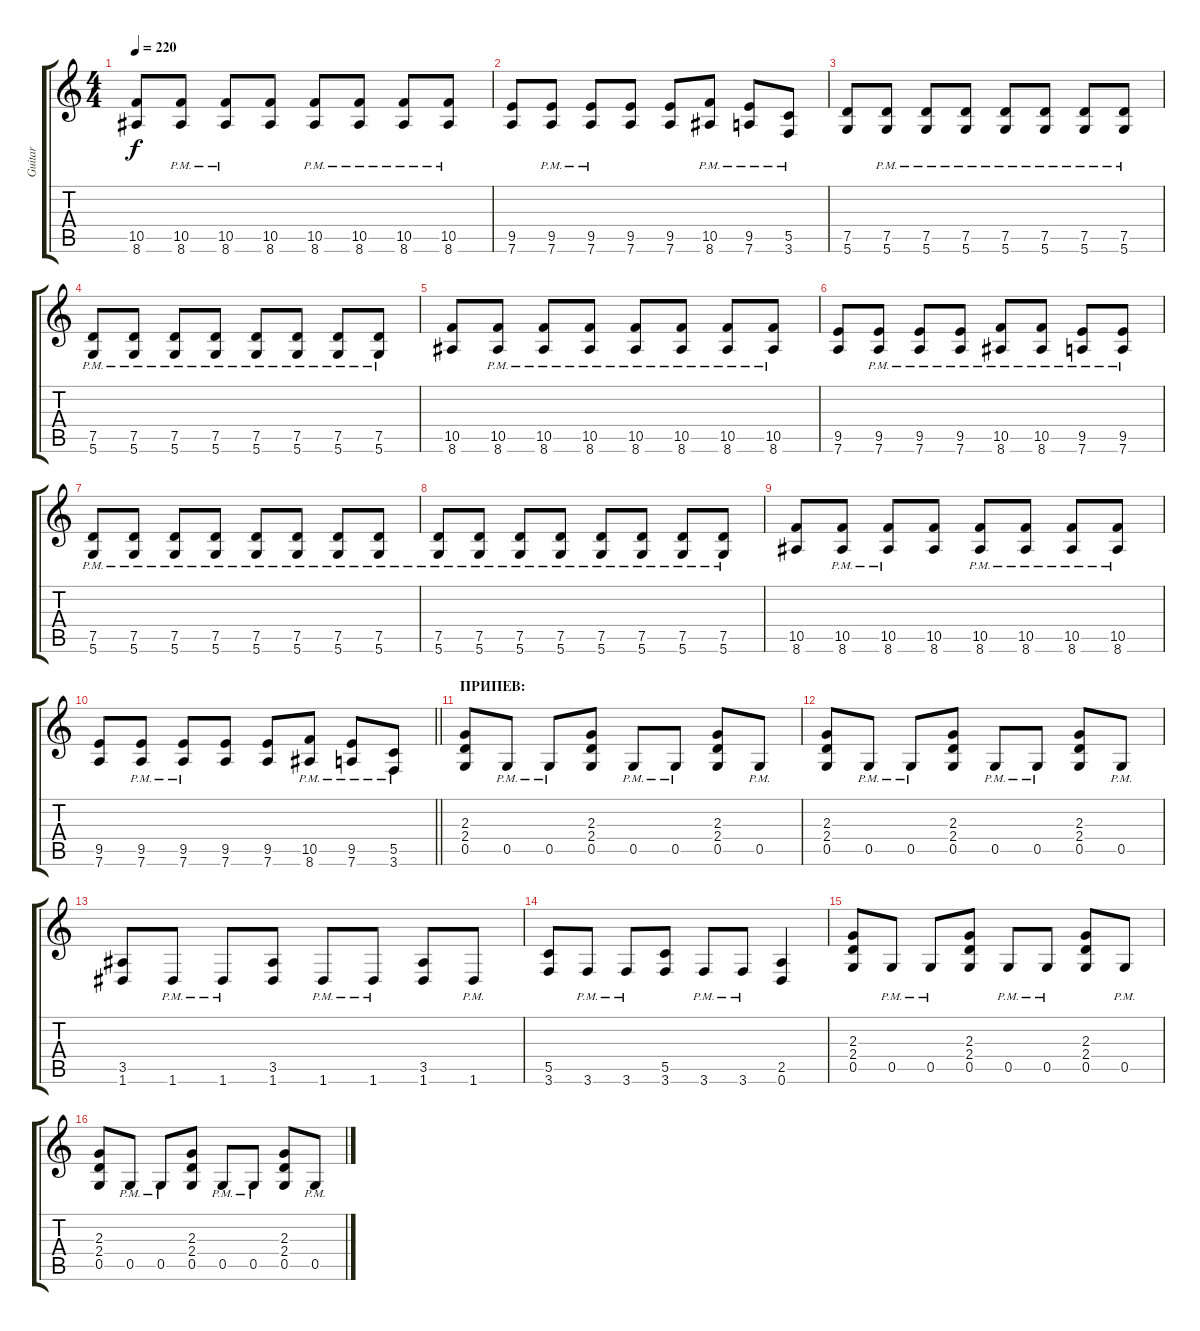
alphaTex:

\track ("Guitar" "Guitar") {instrument distortionguitar}
\staff {score tabs}
\tuning (D4 A3 F3 C3 G2 D2) {hide}
\ts (4 4)
\tempo 220
\clef g2
\ks c
(10.5 8.6).8{dy f} (10.5{pm} 8.6{pm}).8 (10.5{pm} 8.6{pm}).8 (10.5 8.6).8 (10.5{pm} 8.6{pm}).8 (10.5{pm} 8.6{pm}).8 (10.5{pm} 8.6{pm}).8 (10.5{pm} 8.6{pm}).8 |
(9.5 7.6).8 (9.5{pm} 7.6{pm}).8 (9.5{pm} 7.6{pm}).8 (9.5 7.6).8 (9.5 7.6).8 (10.5{pm} 8.6{pm}).8 (9.5{pm} 7.6{pm}).8 (5.5{pm} 3.6{pm}).8 |
(7.5 5.6).8 (7.5{pm} 5.6{pm}).8 (7.5{pm} 5.6{pm}).8 (7.5{pm} 5.6{pm}).8 (7.5{pm} 5.6{pm}).8 (7.5{pm} 5.6{pm}).8 (7.5{pm} 5.6{pm}).8 (7.5{pm} 5.6{pm}).8 |
(7.5{pm} 5.6{pm}).8 (7.5{pm} 5.6{pm}).8 (7.5{pm} 5.6{pm}).8 (7.5{pm} 5.6{pm}).8 (7.5{pm} 5.6{pm}).8 (7.5{pm} 5.6{pm}).8 (7.5{pm} 5.6{pm}).8 (7.5{pm} 5.6{pm}).8 |
(10.5 8.6).8 (10.5{pm} 8.6{pm}).8 (10.5{pm} 8.6{pm}).8 (10.5{pm} 8.6{pm}).8 (10.5{pm} 8.6{pm}).8 (10.5{pm} 8.6{pm}).8 (10.5{pm} 8.6{pm}).8 (10.5{pm} 8.6{pm}).8 |
(9.5 7.6).8 (9.5{pm} 7.6{pm}).8 (9.5{pm} 7.6{pm}).8 (9.5{pm} 7.6{pm}).8 (10.5{pm} 8.6{pm}).8 (10.5{pm} 8.6{pm}).8 (9.5{pm} 7.6{pm}).8 (9.5{pm} 7.6{pm}).8 |
(7.5{pm} 5.6{pm}).8 (7.5{pm} 5.6{pm}).8 (7.5{pm} 5.6{pm}).8 (7.5{pm} 5.6{pm}).8 (7.5{pm} 5.6{pm}).8 (7.5{pm} 5.6{pm}).8 (7.5{pm} 5.6{pm}).8 (7.5{pm} 5.6{pm}).8 |
(7.5{pm} 5.6{pm}).8 (7.5{pm} 5.6{pm}).8 (7.5{pm} 5.6{pm}).8 (7.5{pm} 5.6{pm}).8 (7.5{pm} 5.6{pm}).8 (7.5{pm} 5.6{pm}).8 (7.5{pm} 5.6{pm}).8 (7.5{pm} 5.6{pm}).8 |
(10.5 8.6).8 (10.5{pm} 8.6{pm}).8 (10.5{pm} 8.6{pm}).8 (10.5 8.6).8 (10.5{pm} 8.6{pm}).8 (10.5{pm} 8.6{pm}).8 (10.5{pm} 8.6{pm}).8 (10.5{pm} 8.6{pm}).8 |
\barLineRight lightlight
(9.5 7.6).8 (9.5{pm} 7.6{pm}).8 (9.5{pm} 7.6{pm}).8 (9.5 7.6).8 (9.5 7.6).8 (10.5{pm} 8.6{pm}).8 (9.5{pm} 7.6{pm}).8 (5.5{pm} 3.6{pm}).8 |
\section ("" "ПРИПЕВ:")
(2.3 2.4 0.5).8 0.5{pm}.8 0.5{pm}.8 (2.3 2.4 0.5).8 0.5{pm}.8 0.5{pm}.8 (2.3 2.4 0.5).8 0.5{pm}.8 |
(2.3 2.4 0.5).8 0.5{pm}.8 0.5{pm}.8 (2.3 2.4 0.5).8 0.5{pm}.8 0.5{pm}.8 (2.3 2.4 0.5).8 0.5{pm}.8 |
(3.5 1.6).8 1.6{pm}.8 1.6{pm}.8 (3.5 1.6).8 1.6{pm}.8 1.6{pm}.8 (3.5 1.6).8 1.6{pm}.8 |
(5.5 3.6).8 3.6{pm}.8 3.6{pm}.8 (5.5 3.6).8 3.6{pm}.8 3.6{pm}.8 (2.5 0.6).4 |
(2.3 2.4 0.5).8 0.5{pm}.8 0.5{pm}.8 (2.3 2.4 0.5).8 0.5{pm}.8 0.5{pm}.8 (2.3 2.4 0.5).8 0.5{pm}.8 |
(2.3 2.4 0.5).8 0.5{pm}.8 0.5{pm}.8 (2.3 2.4 0.5).8 0.5{pm}.8 0.5{pm}.8 (2.3 2.4 0.5).8 0.5{pm}.8
